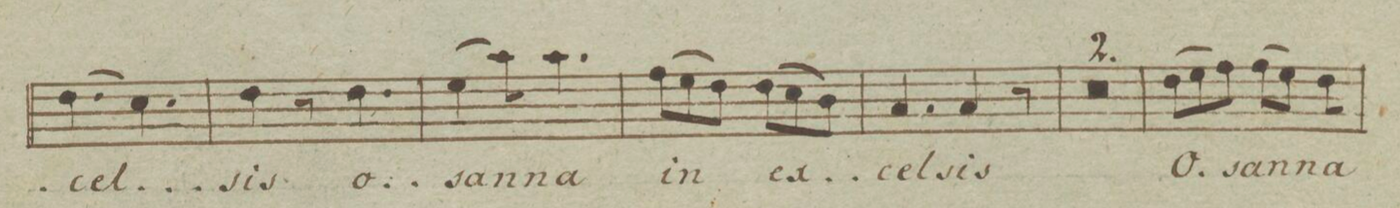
**kern	**text	**dynam
*I"Canto.	*	*
*clefC1	*	*
*k[b-e-]	*	*
*met(c)	*	*
*M6/8	*	*
(4.b-\	-cel-	.
4.a\)	.	.
=42	=42	=42
4b-\	-sis	.
8r	.	.
4.b-\	o-	.
=43	=43	=43
(4cc\	-san-	.
8ff\)	.	.
4.ff\	-na	.
=44	=44	=44
(8dd\L	in	.
8cc\	.	.
8b-\J)	.	.
(8b-\L	ex-	.
8a\	.	.
8g\J)	.	.
=45	=45	=45
4.f/	-cel-	.
4f/	-sis	.
8r	.	.
=46	=46	=46
1.r	.	.
=47	=47	=47
=48	=48	=48
(8b-\L	O-	.
8cc\	.	.
8dd\J)	.	.
(8dd\L	-san-	.
8cc\J)	.	.
8b-\	-na	.
=49	=49	=49
*-	*-	*-
